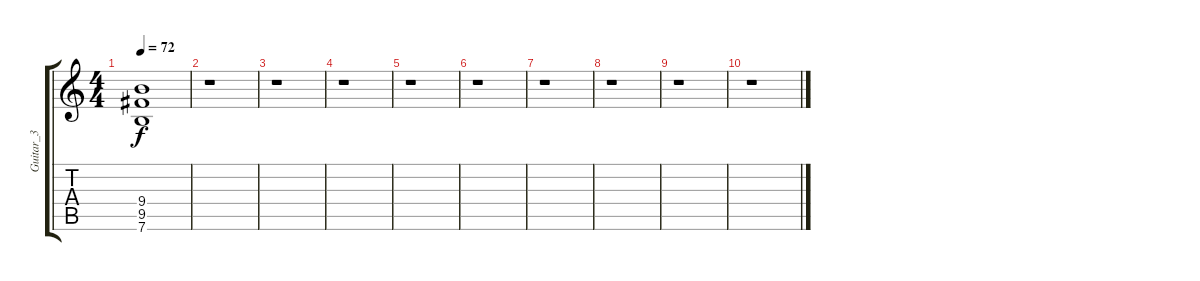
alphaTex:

\track ("Guitar_3" "Guitar_3") {instrument distortionguitar}
\staff {score tabs}
\tuning (E4 B3 G3 D3 A2 E2) {hide}
\ts (4 4)
\tempo 72
\clef g2
\ks c
(9.4 9.5 7.6).1{dy f} |
r.1 |
r.1 |
r.1 |
r.1 |
r.1 |
r.1 |
r.1 |
r.1 |
r.1
